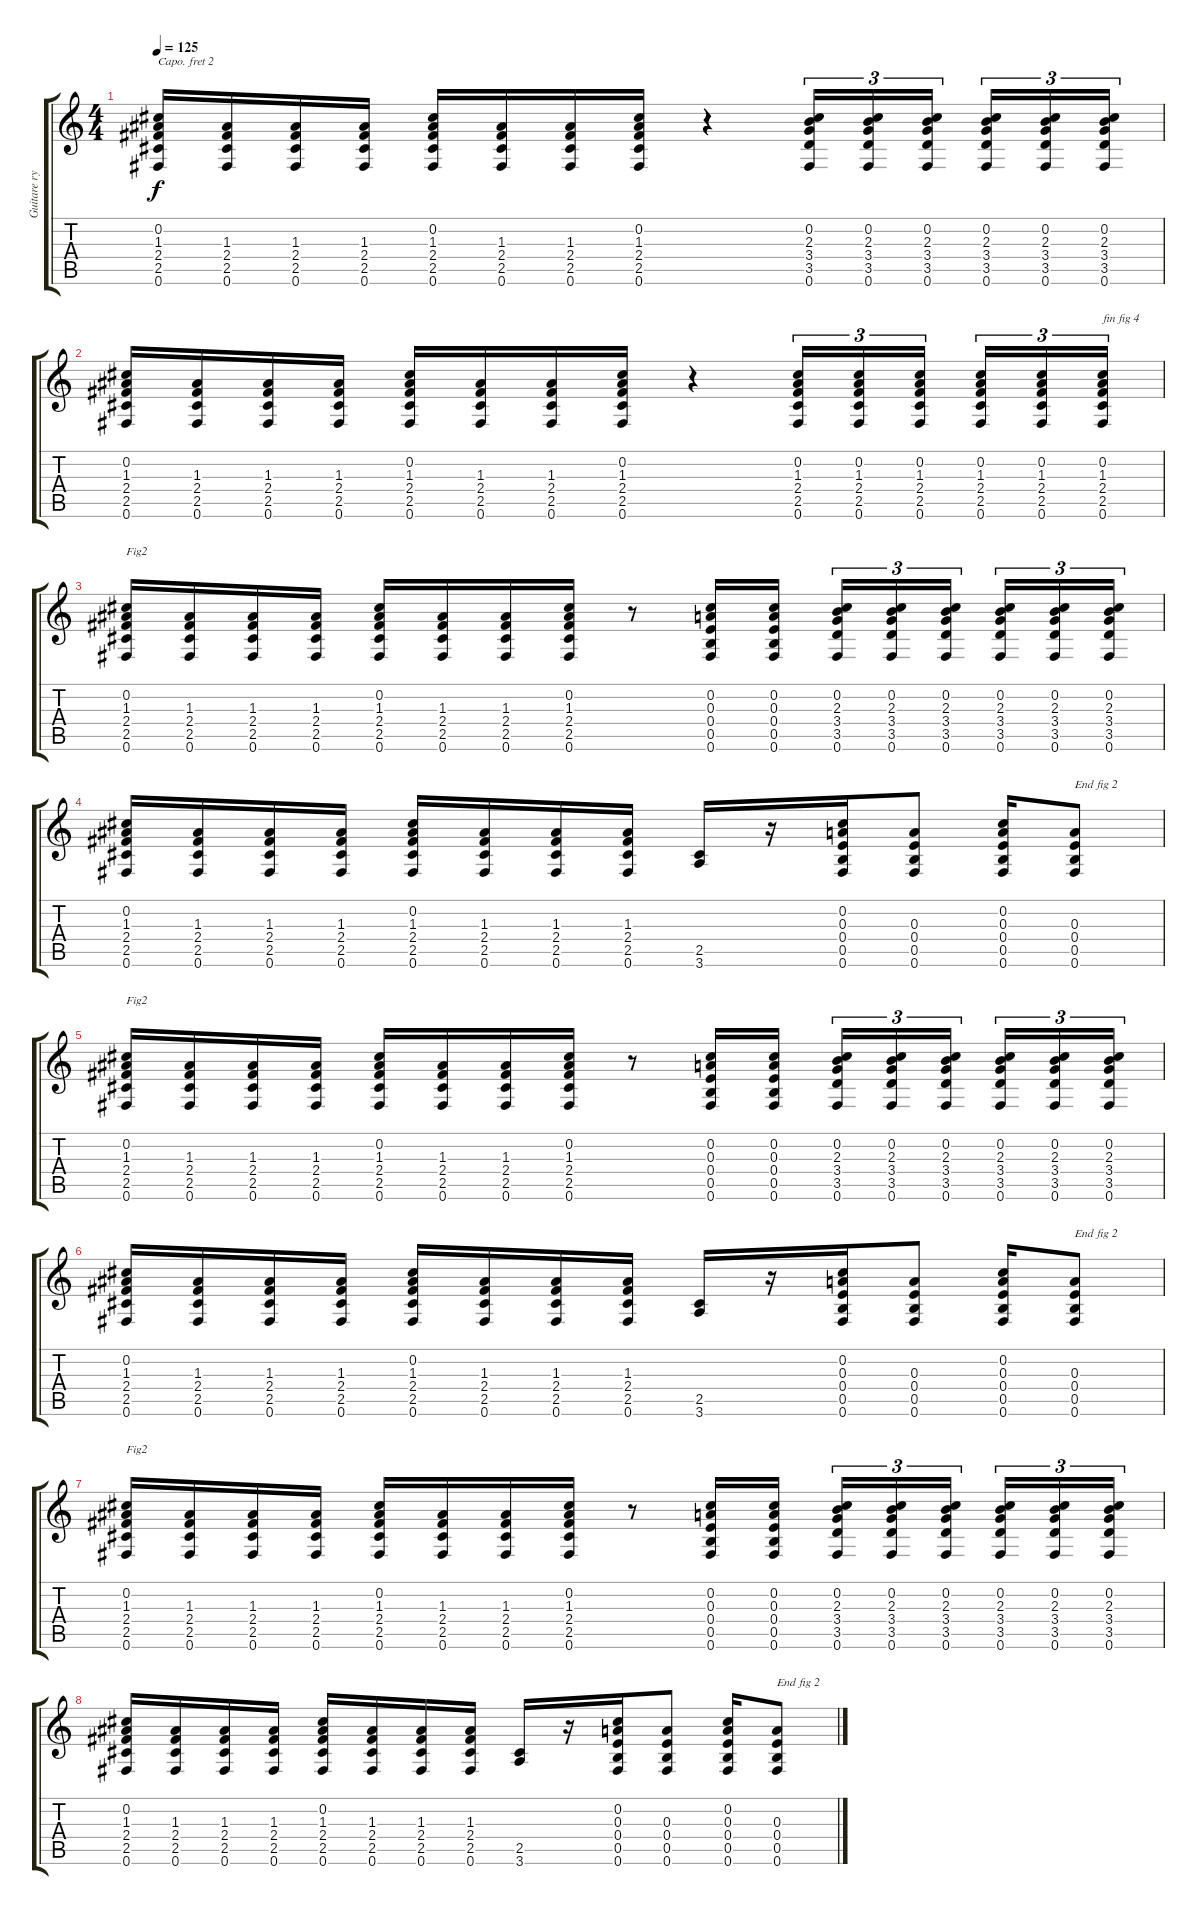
\track ("Guitare ryth2 Robert Capo2" "Guitare ry") {instrument acousticguitarsteel}
\staff {score tabs}
\capo 2
\tuning (E4 B3 G3 D3 A2 E2) {hide}
\ts (4 4)
\tempo 125
\clef g2
\ks c
(0.2 1.3 2.4 2.5 0.6).16{dy f} (1.3 2.4 2.5 0.6).16 (1.3 2.4 2.5 0.6).16 (1.3 2.4 2.5 0.6).16 (0.2 1.3 2.4 2.5 0.6).16 (1.3 2.4 2.5 0.6).16 (1.3 2.4 2.5 0.6).16 (0.2 1.3 2.4 2.5 0.6).16 r.4 (0.2 2.3 3.4 3.5 0.6).16{tu (3 2)} (0.2 2.3 3.4 3.5 0.6).16{tu (3 2)} (0.2 2.3 3.4 3.5 0.6).16{tu (3 2)} (0.2 2.3 3.4 3.5 0.6).16{tu (3 2)} (0.2 2.3 3.4 3.5 0.6).16{tu (3 2)} (0.2 2.3 3.4 3.5 0.6).16{tu (3 2)} |
(0.2 1.3 2.4 2.5 0.6).16 (1.3 2.4 2.5 0.6).16 (1.3 2.4 2.5 0.6).16 (1.3 2.4 2.5 0.6).16 (0.2 1.3 2.4 2.5 0.6).16 (1.3 2.4 2.5 0.6).16 (1.3 2.4 2.5 0.6).16 (0.2 1.3 2.4 2.5 0.6).16 r.4 (0.2 1.3 2.4 2.5 0.6).16{tu (3 2)} (0.2 1.3 2.4 2.5 0.6).16{tu (3 2)} (0.2 1.3 2.4 2.5 0.6).16{tu (3 2)} (0.2 1.3 2.4 2.5 0.6).16{tu (3 2)} (0.2 1.3 2.4 2.5 0.6).16{tu (3 2)} (0.2 1.3 2.4 2.5 0.6).16{tu (3 2) txt "fin fig 4"} |
(0.2 1.3 2.4 2.5 0.6).16{txt "Fig2" volume 7} (1.3 2.4 2.5 0.6).16 (1.3 2.4 2.5 0.6).16 (1.3 2.4 2.5 0.6).16 (0.2 1.3 2.4 2.5 0.6).16 (1.3 2.4 2.5 0.6).16 (1.3 2.4 2.5 0.6).16 (0.2 1.3 2.4 2.5 0.6).16 r.8 (0.2 0.3 0.4 0.5 0.6).16 (0.2 0.3 0.4 0.5 0.6).16 (0.2 2.3 3.4 3.5 0.6).16{tu (3 2)} (0.2 2.3 3.4 3.5 0.6).16{tu (3 2)} (0.2 2.3 3.4 3.5 0.6).16{tu (3 2)} (0.2 2.3 3.4 3.5 0.6).16{tu (3 2)} (0.2 2.3 3.4 3.5 0.6).16{tu (3 2)} (0.2 2.3 3.4 3.5 0.6).16{tu (3 2)} |
(0.2 1.3 2.4 2.5 0.6).16 (1.3 2.4 2.5 0.6).16 (1.3 2.4 2.5 0.6).16 (1.3 2.4 2.5 0.6).16 (0.2 1.3 2.4 2.5 0.6).16 (1.3 2.4 2.5 0.6).16 (1.3 2.4 2.5 0.6).16 (1.3 2.4 2.5 0.6).16 (2.5 3.6).16 r.16 (0.2 0.3 0.4 0.5 0.6).16 (0.3 0.4 0.5 0.6).8 (0.2 0.3 0.4 0.5 0.6).16 (0.3 0.4 0.5 0.6).8{txt "End fig 2"} |
(0.2 1.3 2.4 2.5 0.6).16{txt "Fig2"} (1.3 2.4 2.5 0.6).16 (1.3 2.4 2.5 0.6).16 (1.3 2.4 2.5 0.6).16 (0.2 1.3 2.4 2.5 0.6).16 (1.3 2.4 2.5 0.6).16 (1.3 2.4 2.5 0.6).16 (0.2 1.3 2.4 2.5 0.6).16 r.8 (0.2 0.3 0.4 0.5 0.6).16 (0.2 0.3 0.4 0.5 0.6).16 (0.2 2.3 3.4 3.5 0.6).16{tu (3 2)} (0.2 2.3 3.4 3.5 0.6).16{tu (3 2)} (0.2 2.3 3.4 3.5 0.6).16{tu (3 2)} (0.2 2.3 3.4 3.5 0.6).16{tu (3 2)} (0.2 2.3 3.4 3.5 0.6).16{tu (3 2)} (0.2 2.3 3.4 3.5 0.6).16{tu (3 2)} |
(0.2 1.3 2.4 2.5 0.6).16 (1.3 2.4 2.5 0.6).16 (1.3 2.4 2.5 0.6).16 (1.3 2.4 2.5 0.6).16 (0.2 1.3 2.4 2.5 0.6).16 (1.3 2.4 2.5 0.6).16 (1.3 2.4 2.5 0.6).16 (1.3 2.4 2.5 0.6).16 (2.5 3.6).16 r.16 (0.2 0.3 0.4 0.5 0.6).16 (0.3 0.4 0.5 0.6).8 (0.2 0.3 0.4 0.5 0.6).16 (0.3 0.4 0.5 0.6).8{txt "End fig 2"} |
(0.2 1.3 2.4 2.5 0.6).16{txt "Fig2"} (1.3 2.4 2.5 0.6).16 (1.3 2.4 2.5 0.6).16 (1.3 2.4 2.5 0.6).16 (0.2 1.3 2.4 2.5 0.6).16 (1.3 2.4 2.5 0.6).16 (1.3 2.4 2.5 0.6).16 (0.2 1.3 2.4 2.5 0.6).16 r.8 (0.2 0.3 0.4 0.5 0.6).16 (0.2 0.3 0.4 0.5 0.6).16 (0.2 2.3 3.4 3.5 0.6).16{tu (3 2)} (0.2 2.3 3.4 3.5 0.6).16{tu (3 2)} (0.2 2.3 3.4 3.5 0.6).16{tu (3 2)} (0.2 2.3 3.4 3.5 0.6).16{tu (3 2)} (0.2 2.3 3.4 3.5 0.6).16{tu (3 2)} (0.2 2.3 3.4 3.5 0.6).16{tu (3 2)} |
(0.2 1.3 2.4 2.5 0.6).16 (1.3 2.4 2.5 0.6).16 (1.3 2.4 2.5 0.6).16 (1.3 2.4 2.5 0.6).16 (0.2 1.3 2.4 2.5 0.6).16 (1.3 2.4 2.5 0.6).16 (1.3 2.4 2.5 0.6).16 (1.3 2.4 2.5 0.6).16 (2.5 3.6).16 r.16 (0.2 0.3 0.4 0.5 0.6).16 (0.3 0.4 0.5 0.6).8 (0.2 0.3 0.4 0.5 0.6).16 (0.3 0.4 0.5 0.6).8{txt "End fig 2"}
